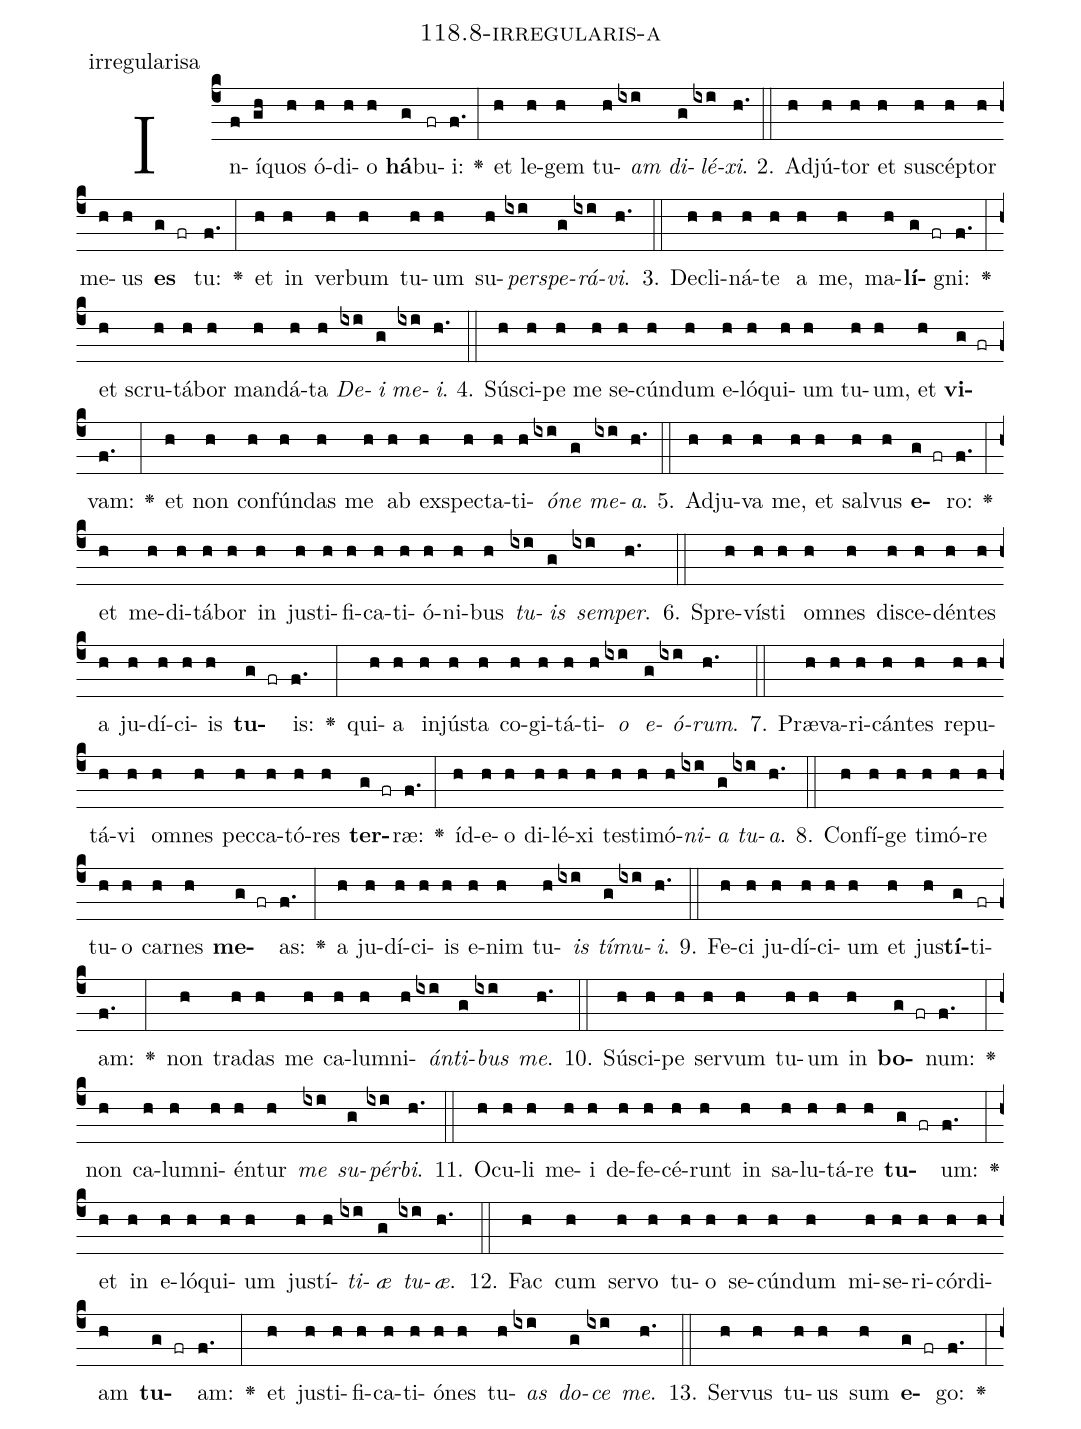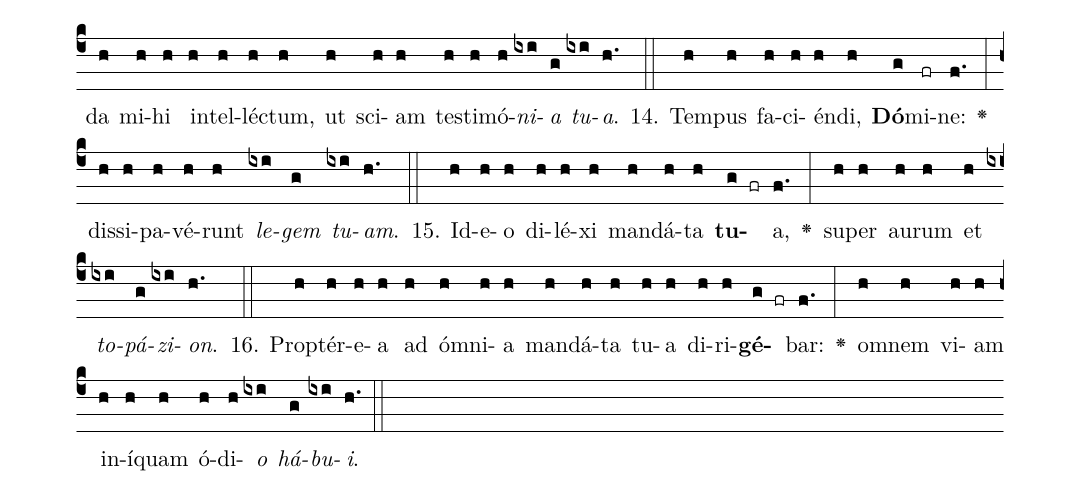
name: 118.8-irregularis-a;
annotation: irregularisa;
%%
(c4)In(f)í(gh)quos(h) ó(h)di(h)o(h) <b>há</b>(g)bu(fr)i:(f.) <v>\greheightstar</v>(:) et(h) le(h)gem(h) tu(h)<i>am</i>(ixi) <i>di</i>(g)<i>lé</i>(ixi)<i>xi</i>.(h.) (::)
2. Ad(h)jú(h)tor(h) et(h) su(h)scép(h)tor(h) me(h)us(h) <b>es</b>(g fr) tu:(f.) <v>\greheightstar</v>(:) et(h) in(h) ver(h)bum(h) tu(h)um(h) su(h)<i>per</i>(ixi)<i>spe</i>(g)<i>rá</i>(ixi)<i>vi</i>.(h.) (::)
3. De(h)cli(h)ná(h)te(h) a(h) me,(h) ma(h)<b>lí</b>(g fr)gni:(f.) <v>\greheightstar</v>(:) et(h) scru(h)tá(h)bor(h) man(h)dá(h)ta(h) <i>De</i>(ixi)<i>i</i>(g) <i>me</i>(ixi)<i>i</i>.(h.) (::)
4. Sú(h)sci(h)pe(h) me(h) se(h)cún(h)dum(h) e(h)ló(h)qui(h)um(h) tu(h)um,(h) et(h) <b>vi</b>(g fr)vam:(f.) <v>\greheightstar</v>(:) et(h) non(h) con(h)fún(h)das(h) me(h) ab(h) ex(h)spec(h)ta(h)ti(h)<i>ó</i>(ixi)<i>ne</i>(g) <i>me</i>(ixi)<i>a</i>.(h.) (::)
5. Ad(h)ju(h)va(h) me,(h) et(h) sal(h)vus(h) <b>e</b>(g fr)ro:(f.) <v>\greheightstar</v>(:) et(h) me(h)di(h)tá(h)bor(h) in(h) jus(h)ti(h)fi(h)ca(h)ti(h)ó(h)ni(h)bus(h) <i>tu</i>(ixi)<i>is</i>(g) <i>sem</i>(ixi)<i>per</i>.(h.) (::)
6. Spre(h)vís(h)ti(h) om(h)nes(h) di(h)sce(h)dén(h)tes(h) a(h) ju(h)dí(h)ci(h)is(h) <b>tu</b>(g fr)is:(f.) <v>\greheightstar</v>(:) qui(h)a(h) in(h)jús(h)ta(h) co(h)gi(h)tá(h)ti(h)<i>o</i>(ixi) <i>e</i>(g)<i>ó</i>(ixi)<i>rum</i>.(h.) (::)
7. Præ(h)va(h)ri(h)cán(h)tes(h) re(h)pu(h)tá(h)vi(h) om(h)nes(h) pec(h)ca(h)tó(h)res(h) <b>ter</b>(g fr)ræ:(f.) <v>\greheightstar</v>(:) íd(h)e(h)o(h) di(h)lé(h)xi(h) tes(h)ti(h)mó(h)<i>ni</i>(ixi)<i>a</i>(g) <i>tu</i>(ixi)<i>a</i>.(h.) (::)
8. Con(h)fí(h)ge(h) ti(h)mó(h)re(h) tu(h)o(h) car(h)nes(h) <b>me</b>(g fr)as:(f.) <v>\greheightstar</v>(:) a(h) ju(h)dí(h)ci(h)is(h) e(h)nim(h) tu(h)<i>is</i>(ixi) <i>tí</i>(g)<i>mu</i>(ixi)<i>i</i>.(h.) (::)
9. Fe(h)ci(h) ju(h)dí(h)ci(h)um(h) et(h) jus(h)<b>tí</b>(g)ti(fr)am:(f.) <v>\greheightstar</v>(:) non(h) tra(h)das(h) me(h) ca(h)lum(h)ni(h)<i>án</i>(ixi)<i>ti</i>(g)<i>bus</i>(ixi) <i>me</i>.(h.) (::)
10. Sú(h)sci(h)pe(h) ser(h)vum(h) tu(h)um(h) in(h) <b>bo</b>(g fr)num:(f.) <v>\greheightstar</v>(:) non(h) ca(h)lum(h)ni(h)én(h)tur(h) <i>me</i>(ixi) <i>su</i>(g)<i>pér</i>(ixi)<i>bi</i>.(h.) (::)
11. O(h)cu(h)li(h) me(h)i(h) de(h)fe(h)cé(h)runt(h) in(h) sa(h)lu(h)tá(h)re(h) <b>tu</b>(g fr)um:(f.) <v>\greheightstar</v>(:) et(h) in(h) e(h)ló(h)qui(h)um(h) jus(h)tí(h)<i>ti</i>(ixi)<i>æ</i>(g) <i>tu</i>(ixi)<i>æ</i>.(h.) (::)
12. Fac(h) cum(h) ser(h)vo(h) tu(h)o(h) se(h)cún(h)dum(h) mi(h)se(h)ri(h)cór(h)di(h)am(h) <b>tu</b>(g fr)am:(f.) <v>\greheightstar</v>(:) et(h) jus(h)ti(h)fi(h)ca(h)ti(h)ó(h)nes(h) tu(h)<i>as</i>(ixi) <i>do</i>(g)<i>ce</i>(ixi) <i>me</i>.(h.) (::)
13. Ser(h)vus(h) tu(h)us(h) sum(h) <b>e</b>(g fr)go:(f.) <v>\greheightstar</v>(:) da(h) mi(h)hi(h) in(h)tel(h)léc(h)tum,(h) ut(h) sci(h)am(h) tes(h)ti(h)mó(h)<i>ni</i>(ixi)<i>a</i>(g) <i>tu</i>(ixi)<i>a</i>.(h.) (::)
14. Tem(h)pus(h) fa(h)ci(h)én(h)di,(h) <b>Dó</b>(g)mi(fr)ne:(f.) <v>\greheightstar</v>(:) dis(h)si(h)pa(h)vé(h)runt(h) <i>le</i>(ixi)<i>gem</i>(g) <i>tu</i>(ixi)<i>am</i>.(h.) (::)
15. Id(h)e(h)o(h) di(h)lé(h)xi(h) man(h)dá(h)ta(h) <b>tu</b>(g fr)a,(f.) <v>\greheightstar</v>(:) su(h)per(h) au(h)rum(h) et(h) <i>to</i>(ixi)<i>pá</i>(g)<i>zi</i>(ixi)<i>on</i>.(h.) (::)
16. Prop(h)tér(h)e(h)a(h) ad(h) óm(h)ni(h)a(h) man(h)dá(h)ta(h) tu(h)a(h) di(h)ri(h)<b>gé</b>(g fr)bar:(f.) <v>\greheightstar</v>(:) om(h)nem(h) vi(h)am(h) in(h)í(h)quam(h) ó(h)di(h)<i>o</i>(ixi) <i>há</i>(g)<i>bu</i>(ixi)<i>i</i>.(h.) (::)
